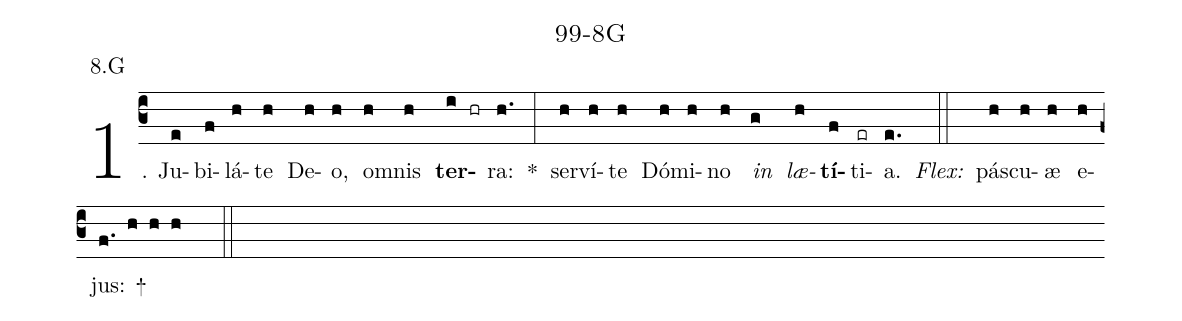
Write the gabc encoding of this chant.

name: 99-8G;
annotation: 8.G;
%%
(c3)1. Ju(e)bi(f)lá(h)te(h) De(h)o,(h) om(h)nis(h) <b>ter</b>(i hr)ra:(h.) *(:) ser(h)ví(h)te(h) Dó(h)mi(h)no(h) <i>in</i>(g) <i>læ</i>(h)<b>tí</b>(f)ti(er)a.(e.)
<i>Flex:</i>(::)  pás(h)cu(h)æ(h) e(h)jus: +(f. h h h  ::)
